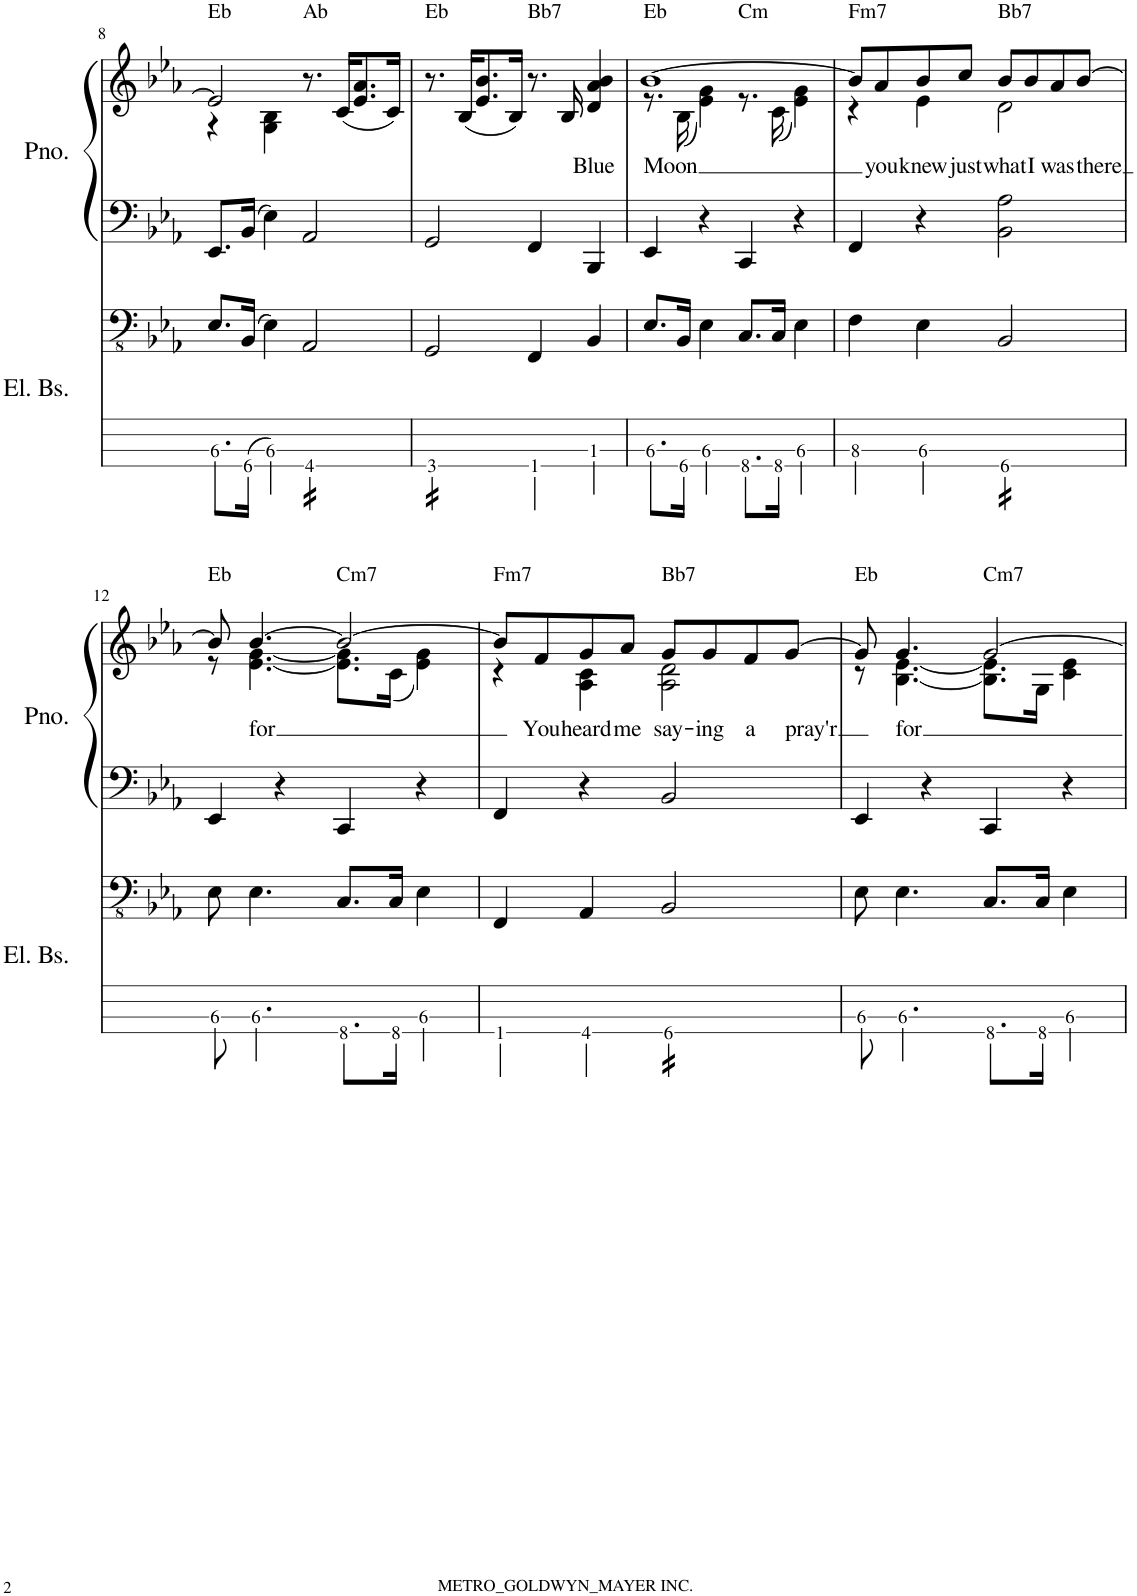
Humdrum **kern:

**kern	**kern	**kern	**kern	**text
*part2	*part2	*part1	*part1	*part1
*staff4	*staff3	*staff2	*staff1	*staff1
*I"Elektrische bas	*	*I"Piano	*	*
*I'El. Bs.	*	*I'Pno.	*	*
!!LO:PB:g=z
*	*clefFv4	*clefF4	*clefG2	*
*k[b-e-a-]	*k[b-e-a-]	*k[b-e-a-]	*k[b-e-a-]	*
*M4/4	*M4/4	*M4/4	*M4/4	*
=8	=8	=8	=8	=8
*	*	*	*^	*
!	!	!	!LO:TX:a:t=Eb	!	!
8.EE-\L	8.EE-/L	8.EE-/L	2e-/]	4r	.
16BBB-\Jk	(16BBB-/Jk	16BB-/Jk	.	.	.
4EE-\	4EE-\)	4E-\	.	4G\ 4B-\	.
!	!	!	!LO:TX:a:t=Ab	!	!
2AAA-\	2AAA-/	2AA-/	8.r	2ryy	.
.	.	.	(16c/KL	.	.
.	.	.	8.e-/ 8.a-/	.	.
.	.	.	16c/Jk)	.	.
*	*	*	*v	*v	*
=9	=9	=9	=9	=9
!	!	!	!LO:TX:a:t=Eb	!
2GGG\	2GGG/	2GG/	8.r	.
.	.	.	(16B-/KL	.
.	.	.	8.e-/ 8.b-/	.
.	.	.	16B-/Jk)	.
!	!	!	!LO:TX:a:t=Bb7	!
4FFF\	4FFF/	4FF/	8.r	.
.	.	.	16B-/	.
!	!	!	!	!LO:LY:b
4BBB-\	4BBB-/	4BBB-/	4d/ 4a-/ 4b-/	Blue
=10	=10	=10	=10	=10
!	!	!	!LO:TX:a:t=Eb	!
!	!	!	!	!LO:LY:b
*	*	*	*^	*
8.EE-\L	8.EE-/L	4EE-/	[1b-	8.r	Moon
16BBB-\Jk	16BBB-/Jk	.	.	(16B-\	.
4EE-\	4EE-\	4r	.	4e-\ 4g\)	.
!	!	!	!	!LO:TX:a:t=Cm	!
8.CC\L	8.CC/L	4CC/	.	8.r	.
16CC\Jk	16CC/Jk	.	.	(16c\	.
4EE-\	4EE-\	4r	.	4e-\ 4g\)	.
=11	=11	=11	=11	=11	=11
!	!	!	!LO:TX:a:t=Fm7	!	!
4FF\	4FF\	4FF/	8b-/L]	4r	.
!	!	!	!	!	!LO:LY:b
.	.	.	8a-/	.	you
!	!	!	!	!	!LO:LY:b
4EE-\	4EE-\	4r	8b-/	4e-\	knew
!	!	!	!	!	!LO:LY:b
.	.	.	8cc/J	.	just
!	!	!	!LO:TX:a:t=Bb7	!	!
!	!	!	!	!	!LO:LY:b
2BBB-\	2BBB-/	2BB-\ 2A-\	8b-/L	2d\	what
!	!	!	!	!	!LO:LY:b
.	.	.	8b-/	.	I
!	!	!	!	!	!LO:LY:b
.	.	.	8a-/	.	was
!	!	!	!	!	!LO:LY:b
.	.	.	[8b-/J	.	there
!!LO:LB:g=z	!!
=12	=12	=12	=12	=12	=12
!	!	!	!LO:TX:a:t=Eb	!	!
8EE-\	8EE-\	4EE-/	8b-/]	8r	.
!	!	!	!	!	!LO:LY:b
4.EE-\	4.EE-\	.	[4.b-/	[4.e-\ [4.g\	for
.	.	4r	.	.	.
!	!	!	!LO:TX:a:t=Cm7	!	!
8.CC\L	8.CC/L	4CC/	2b-/_	8.e-\] 8.g\]L	.
16CC\Jk	16CC/Jk	.	.	(16c\Jk	.
4EE-\	4EE-\	4r	.	4e-\ 4g\)	.
=13	=13	=13	=13	=13	=13
!	!	!	!LO:TX:a:t=Fm7	!	!
4FFF\	4FFF/	4FF/	8b-/L]	4r	.
!	!	!	!	!	!LO:LY:b
.	.	.	8f/	.	You
!	!	!	!	!	!LO:LY:b
4AAA-\	4AAA-/	4r	8g/	4A-\ 4c\	heard
!	!	!	!	!	!LO:LY:b
.	.	.	8a-/J	.	me
!	!	!	!LO:TX:a:t=Bb7	!	!
!	!	!	!	!	!LO:LY:b
2BBB-\	2BBB-/	2BB-/	8g/L	2A-\ 2d\	say-
!	!	!	!	!	!LO:LY:b
.	.	.	8g/	.	-ing
!	!	!	!	!	!LO:LY:b
.	.	.	8f/	.	a
!	!	!	!	!	!LO:LY:b
.	.	.	[8g/J	.	pray'r
=14	=14	=14	=14	=14	=14
!	!	!	!LO:TX:a:t=Eb	!	!
8EE-\	8EE-\	4EE-/	8g/]	8r	.
!	!	!	!	!	!LO:LY:b
4.EE-\	4.EE-\	.	4.g/	[4.B-\ [4.e-\	for
.	.	4r	.	.	.
!	!	!	!LO:TX:a:t=Cm7	!	!
8.CC\L	8.CC/L	4CC/	[2g/	8.B-\] 8.e-\]L	.
16CC\Jk	16CC/Jk	.	.	16G\Jk	.
4EE-\	4EE-\	4r	.	4c\ 4e-\	.
*	*	*	*v	*v	*
=	=	=	=	=
*-	*-	*-	*-	*-
